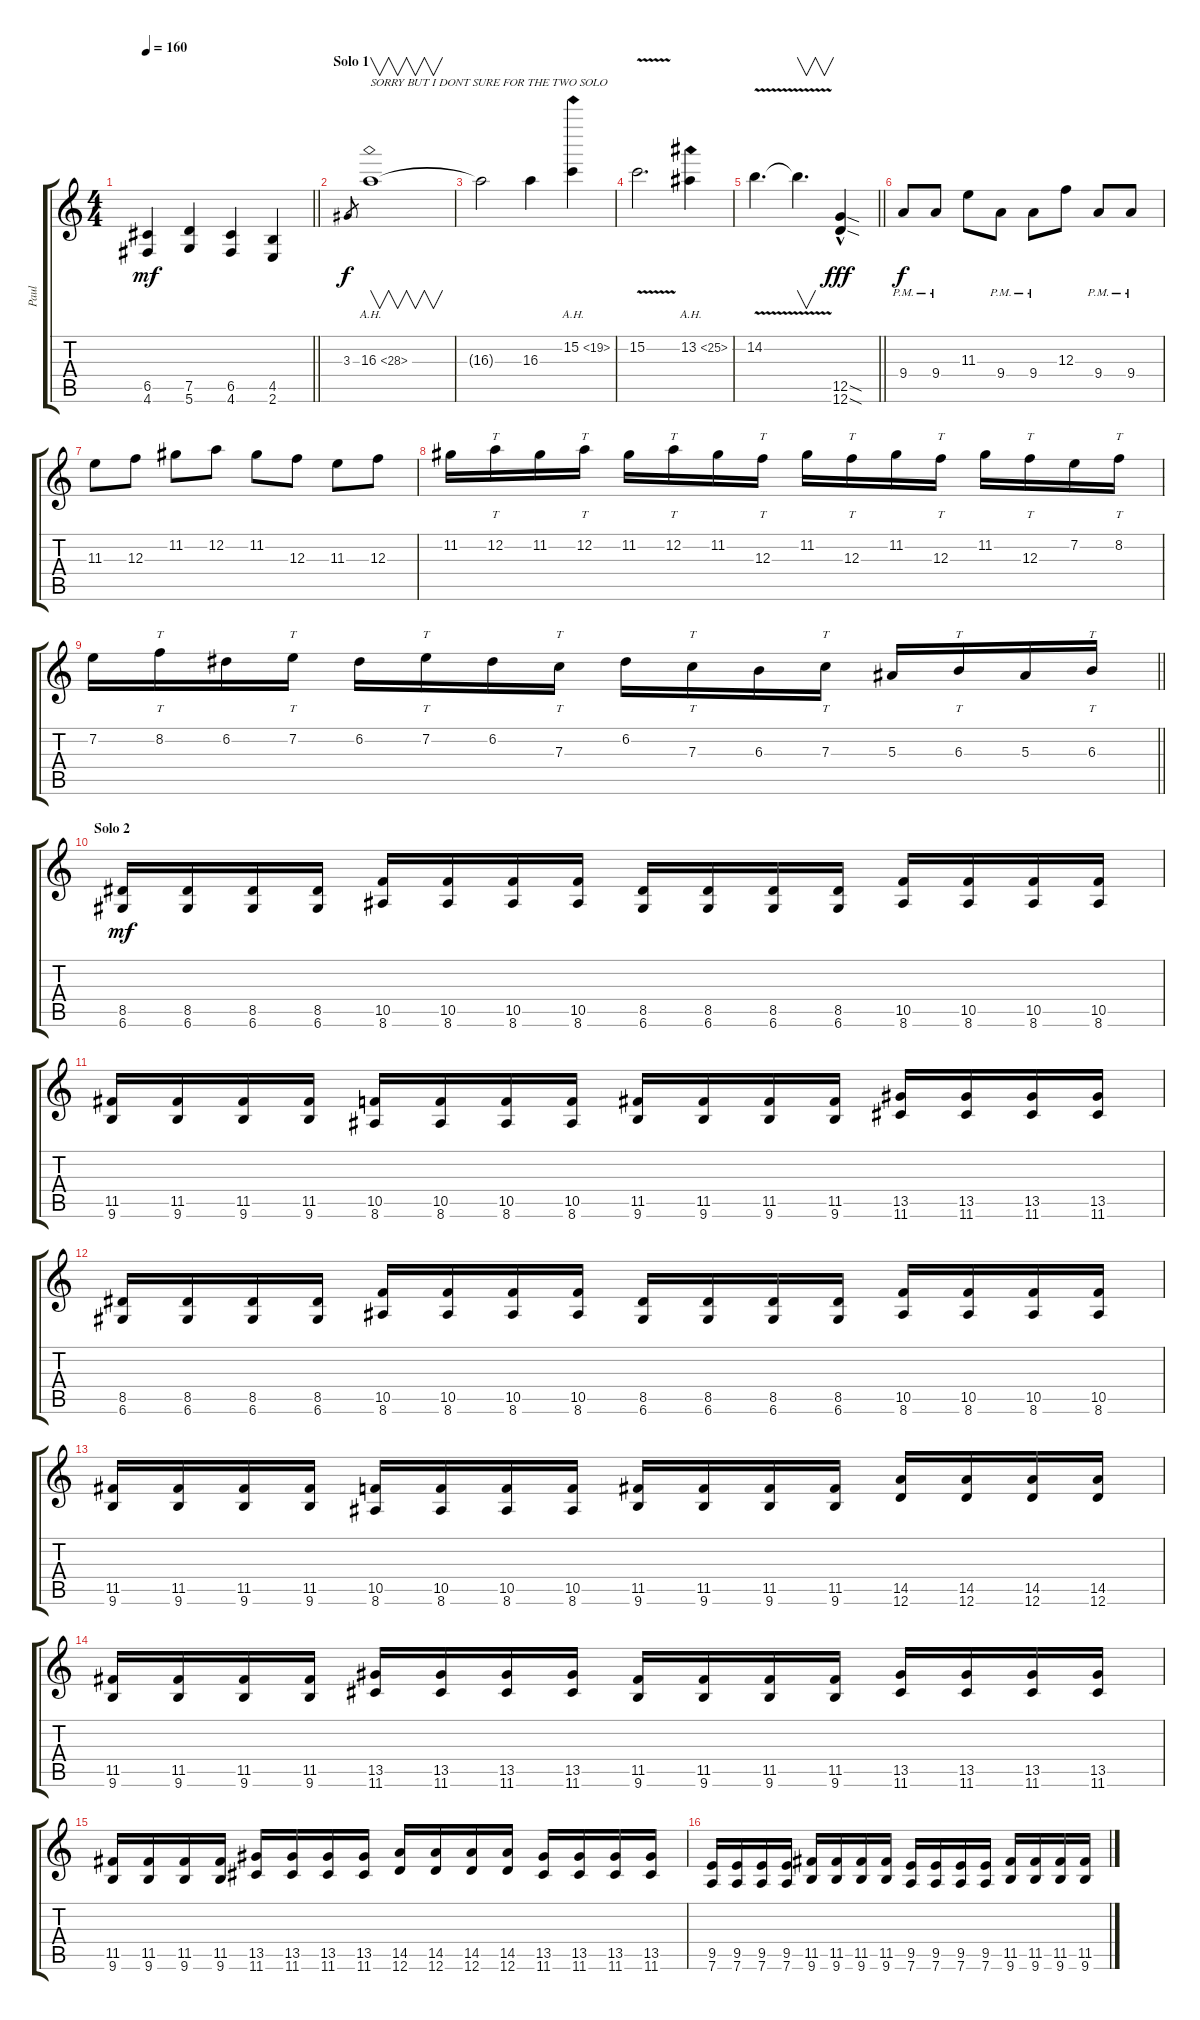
\track ("Paul" "Paul") {instrument distortionguitar}
\staff {score tabs}
\tuning (D4 A3 F3 C3 G2 D2) {hide}
\ts (4 4)
\tempo 160
\clef g2
\barLineRight lightlight
\ks c
(6.5 4.6).4{dy mf} (7.5 5.6).4 (6.5 4.6).4 (4.5 2.6).4 |
\section ("" "Solo 1")
3.3.8{gr dy f} 16.3{ah 12}.1{v txt "SORRY BUT I DONT SURE FOR THE TWO SOLO" volume 13 instrument distortionguitar} |
16.3{t}.2 16.3.4 15.2{ah 4}.4 |
15.2{v}.2{d} 13.2{ah 12}.4 |
\barLineRight lightlight
14.2{v}.4{d} 14.2{t}.4{v d} (12.5{sod hac} 12.6{sod hac}).4{dy fff} |
9.4{pm}.8{dy f} 9.4{pm}.8 11.3.8 9.4{pm}.8 9.4{pm}.8 12.3.8 9.4{pm}.8 9.4{pm}.8 |
11.3.8 12.3.8 11.2.8 12.2.8 11.2.8 12.3.8 11.3.8 12.3.8 |
11.2.16 12.2.16{tt} 11.2.16 12.2.16{tt} 11.2.16 12.2.16{tt} 11.2.16 12.3.16{tt} 11.2.16 12.3.16{tt} 11.2.16 12.3.16{tt} 11.2.16 12.3.16{tt} 7.2.16 8.2.16{tt} |
\barLineRight lightlight
7.2.16 8.2.16{tt} 6.2.16 7.2.16{tt} 6.2.16 7.2.16{tt} 6.2.16 7.3.16{tt} 6.2.16 7.3.16{tt} 6.3.16 7.3.16{tt} 5.3.16 6.3.16{tt} 5.3.16 6.3.16{tt} |
\section ("" "Solo 2")
(8.5 6.6).16{dy mf volume 9 instrument distortionguitar} (8.5 6.6).16 (8.5 6.6).16 (8.5 6.6).16 (10.5 8.6).16 (10.5 8.6).16 (10.5 8.6).16 (10.5 8.6).16 (8.5 6.6).16 (8.5 6.6).16 (8.5 6.6).16 (8.5 6.6).16 (10.5 8.6).16 (10.5 8.6).16 (10.5 8.6).16 (10.5 8.6).16 |
(11.5 9.6).16 (11.5 9.6).16 (11.5 9.6).16 (11.5 9.6).16 (10.5 8.6).16 (10.5 8.6).16 (10.5 8.6).16 (10.5 8.6).16 (11.5 9.6).16 (11.5 9.6).16 (11.5 9.6).16 (11.5 9.6).16 (13.5 11.6).16 (13.5 11.6).16 (13.5 11.6).16 (13.5 11.6).16 |
(8.5 6.6).16 (8.5 6.6).16 (8.5 6.6).16 (8.5 6.6).16 (10.5 8.6).16 (10.5 8.6).16 (10.5 8.6).16 (10.5 8.6).16 (8.5 6.6).16 (8.5 6.6).16 (8.5 6.6).16 (8.5 6.6).16 (10.5 8.6).16 (10.5 8.6).16 (10.5 8.6).16 (10.5 8.6).16 |
(11.5 9.6).16 (11.5 9.6).16 (11.5 9.6).16 (11.5 9.6).16 (10.5 8.6).16 (10.5 8.6).16 (10.5 8.6).16 (10.5 8.6).16 (11.5 9.6).16 (11.5 9.6).16 (11.5 9.6).16 (11.5 9.6).16 (14.5 12.6).16 (14.5 12.6).16 (14.5 12.6).16 (14.5 12.6).16 |
(11.5 9.6).16 (11.5 9.6).16 (11.5 9.6).16 (11.5 9.6).16 (13.5 11.6).16 (13.5 11.6).16 (13.5 11.6).16 (13.5 11.6).16 (11.5 9.6).16 (11.5 9.6).16 (11.5 9.6).16 (11.5 9.6).16 (13.5 11.6).16 (13.5 11.6).16 (13.5 11.6).16 (13.5 11.6).16 |
(11.5 9.6).16 (11.5 9.6).16 (11.5 9.6).16 (11.5 9.6).16 (13.5 11.6).16 (13.5 11.6).16 (13.5 11.6).16 (13.5 11.6).16 (14.5 12.6).16 (14.5 12.6).16 (14.5 12.6).16 (14.5 12.6).16 (13.5 11.6).16 (13.5 11.6).16 (13.5 11.6).16 (13.5 11.6).16 |
(9.5 7.6).16 (9.5 7.6).16 (9.5 7.6).16 (9.5 7.6).16 (11.5 9.6).16 (11.5 9.6).16 (11.5 9.6).16 (11.5 9.6).16 (9.5 7.6).16 (9.5 7.6).16 (9.5 7.6).16 (9.5 7.6).16 (11.5 9.6).16 (11.5 9.6).16 (11.5 9.6).16 (11.5 9.6).16
